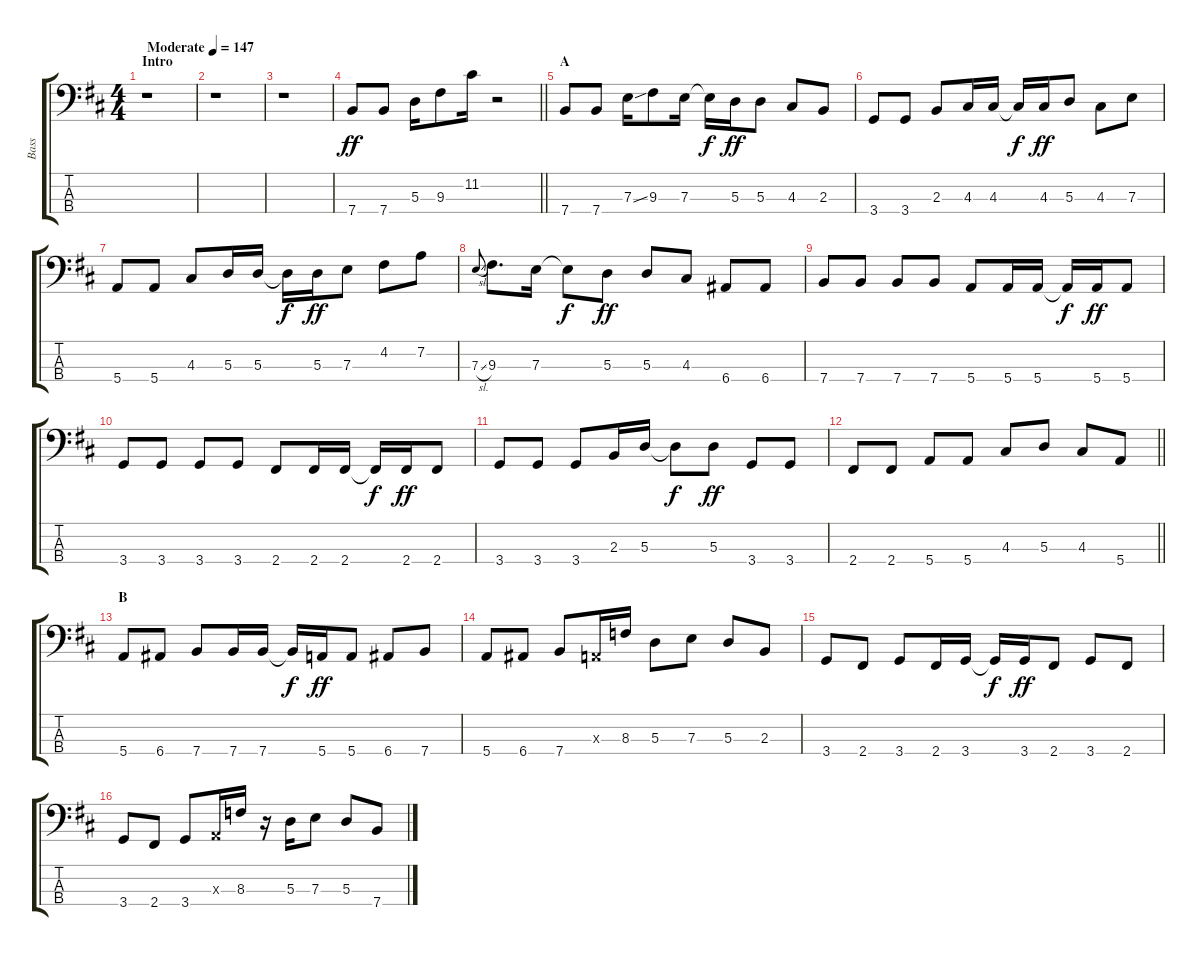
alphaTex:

\track ("Bass" "Bass") {instrument electricbasspick}
\staff {score tabs}
\tuning (G2 D2 A1 E1) {hide}
\ts (4 4)
\section ("" "Intro")
\tempo (147 "Moderate")
\clef f4
\ks d
r.1{dy ff instrument electricbasspick} |
r.1 |
r.1 |
\barLineRight lightlight
7.4.8 7.4.8 5.3.16 9.3.8 11.2.16 r.2 |
\section ("" "A")
7.4.8 7.4.8 7.3{ss}.16 9.3.8 7.3.16 7.3{t}.16{dy f} 5.3.16{dy ff} 5.3.8 4.3.8 2.3.8 |
3.4.8 3.4.8 2.3.8 4.3.16 4.3.16 4.3{t}.16{dy f} 4.3.16{dy ff} 5.3.8 4.3.8 7.3.8 |
5.4.8 5.4.8 4.3.8 5.3.16 5.3.16 5.3{t}.16{dy f} 5.3.16{dy ff} 7.3.8 4.2.8 7.2.8 |
7.3{sl}.8{gr onbeat} 9.3.8{d} 7.3.16 7.3{t}.8{dy f} 5.3.8{dy ff} 5.3.8 4.3.8 6.4.8 6.4.8 |
7.4.8 7.4.8 7.4.8 7.4.8 5.4.8 5.4.16 5.4.16 5.4{t}.16{dy f} 5.4.16{dy ff} 5.4.8 |
3.4.8 3.4.8 3.4.8 3.4.8 2.4.8 2.4.16 2.4.16 2.4{t}.16{dy f} 2.4.16{dy ff} 2.4.8 |
3.4.8 3.4.8 3.4.8 2.3.16 5.3.16 5.3{t}.8{dy f} 5.3.8{dy ff} 3.4.8 3.4.8 |
\barLineRight lightlight
2.4.8 2.4.8 5.4.8 5.4.8 4.3.8 5.3.8 4.3.8 5.4.8 |
\section ("" "B")
5.4.8 6.4.8 7.4.8 7.4.16 7.4.16 7.4{t}.16{dy f} 5.4.16{dy ff} 5.4.8 6.4.8 7.4.8 |
5.4.8 6.4.8 7.4.8 0.3{x}.16 8.3.16 5.3.8 7.3.8 5.3.8 2.3.8 |
3.4.8 2.4.8 3.4.8 2.4.16 3.4.16 3.4{t}.16{dy f} 3.4.16{dy ff} 2.4.8 3.4.8 2.4.8 |
3.4.8 2.4.8 3.4.8 0.3{x}.16 8.3.16 r.16 5.3.16 7.3.8 5.3.8 7.4.8
